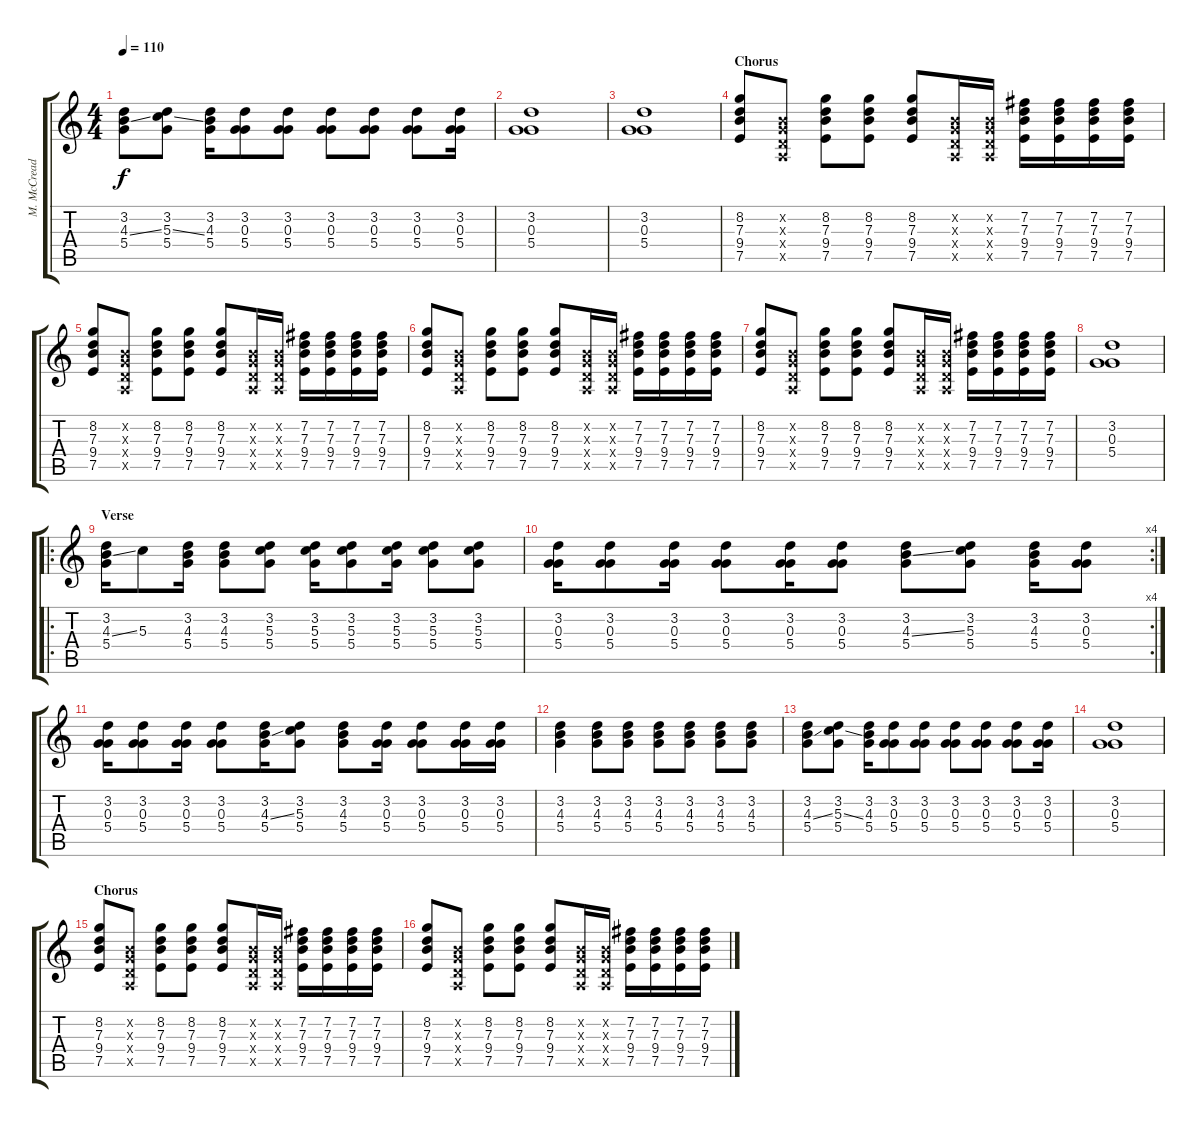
\track ("M. McCready" "M. McCread") {instrument electricguitarclean}
\staff {score tabs}
\tuning (E4 B3 G3 D3 A2 E2) {hide}
\ts (4 4)
\tempo 110
\clef g2
\ks c
(3.2 4.3{ss} 5.4).8{dy f} (3.2 5.3{ss} 5.4).8 (3.2 4.3 5.4).16 (3.2 0.3 5.4).8 (3.2 0.3 5.4).8 (3.2 0.3 5.4).8 (3.2 0.3 5.4).8 (3.2 0.3 5.4).8 (3.2 0.3 5.4).16 |
(3.2 0.3 5.4).1 |
(3.2 0.3 5.4).1 |
\section ("" "Chorus")
(8.2 7.3 9.4 7.5).8 (0.2{x} 0.3{x} 0.4{x} 0.5{x}).8 (8.2 7.3 9.4 7.5).8 (8.2 7.3 9.4 7.5).8 (8.2 7.3 9.4 7.5).8 (0.2{x} 0.3{x} 0.4{x} 0.5{x}).16 (0.2{x} 0.3{x} 0.4{x} 0.5{x}).16 (7.2 7.3 9.4 7.5).16 (7.2 7.3 9.4 7.5).16 (7.2 7.3 9.4 7.5).16 (7.2 7.3 9.4 7.5).16 |
(8.2 7.3 9.4 7.5).8 (0.2{x} 0.3{x} 0.4{x} 0.5{x}).8 (8.2 7.3 9.4 7.5).8 (8.2 7.3 9.4 7.5).8 (8.2 7.3 9.4 7.5).8 (0.2{x} 0.3{x} 0.4{x} 0.5{x}).16 (0.2{x} 0.3{x} 0.4{x} 0.5{x}).16 (7.2 7.3 9.4 7.5).16 (7.2 7.3 9.4 7.5).16 (7.2 7.3 9.4 7.5).16 (7.2 7.3 9.4 7.5).16 |
(8.2 7.3 9.4 7.5).8 (0.2{x} 0.3{x} 0.4{x} 0.5{x}).8 (8.2 7.3 9.4 7.5).8 (8.2 7.3 9.4 7.5).8 (8.2 7.3 9.4 7.5).8 (0.2{x} 0.3{x} 0.4{x} 0.5{x}).16 (0.2{x} 0.3{x} 0.4{x} 0.5{x}).16 (7.2 7.3 9.4 7.5).16 (7.2 7.3 9.4 7.5).16 (7.2 7.3 9.4 7.5).16 (7.2 7.3 9.4 7.5).16 |
(8.2 7.3 9.4 7.5).8 (0.2{x} 0.3{x} 0.4{x} 0.5{x}).8 (8.2 7.3 9.4 7.5).8 (8.2 7.3 9.4 7.5).8 (8.2 7.3 9.4 7.5).8 (0.2{x} 0.3{x} 0.4{x} 0.5{x}).16 (0.2{x} 0.3{x} 0.4{x} 0.5{x}).16 (7.2 7.3 9.4 7.5).16 (7.2 7.3 9.4 7.5).16 (7.2 7.3 9.4 7.5).16 (7.2 7.3 9.4 7.5).16 |
(3.2 0.3 5.4).1 |
\ro
\section ("" "Verse")
(3.2 4.3{ss} 5.4).16 5.3.8 (3.2 4.3 5.4).16 (3.2 4.3 5.4).8 (3.2 5.3 5.4).8 (3.2 5.3 5.4).16 (3.2 5.3 5.4).8 (3.2 5.3 5.4).16 (3.2 5.3 5.4).8 (3.2 5.3 5.4).8 |
\rc 4
(3.2 0.3 5.4).16 (3.2 0.3 5.4).8 (3.2 0.3 5.4).16 (3.2 0.3 5.4).8 (3.2 0.3 5.4).16 (3.2 0.3 5.4).8 (3.2 4.3{ss} 5.4).8 (3.2 5.3 5.4).8 (3.2 4.3 5.4).16 (3.2 0.3 5.4).8 |
(3.2 0.3 5.4).16 (3.2 0.3 5.4).8 (3.2 0.3 5.4).16 (3.2 0.3 5.4).8 (3.2 4.3{ss} 5.4).16 (3.2 5.3 5.4).8 (3.2 4.3 5.4).8 (3.2 0.3 5.4).16 (3.2 0.3 5.4).8 (3.2 0.3 5.4).16 (3.2 0.3 5.4).16 |
(3.2 4.3 5.4).4 (3.2 4.3 5.4).8 (3.2 4.3 5.4).8 (3.2 4.3 5.4).8 (3.2 4.3 5.4).8 (3.2 4.3 5.4).8 (3.2 4.3 5.4).8 |
(3.2 4.3{ss} 5.4).8 (3.2 5.3{ss} 5.4).8 (3.2 4.3 5.4).16 (3.2 0.3 5.4).8 (3.2 0.3 5.4).8 (3.2 0.3 5.4).8 (3.2 0.3 5.4).8 (3.2 0.3 5.4).8 (3.2 0.3 5.4).16 |
(3.2 0.3 5.4).1 |
\section ("" "Chorus")
(8.2 7.3 9.4 7.5).8 (0.2{x} 0.3{x} 0.4{x} 0.5{x}).8 (8.2 7.3 9.4 7.5).8 (8.2 7.3 9.4 7.5).8 (8.2 7.3 9.4 7.5).8 (0.2{x} 0.3{x} 0.4{x} 0.5{x}).16 (0.2{x} 0.3{x} 0.4{x} 0.5{x}).16 (7.2 7.3 9.4 7.5).16 (7.2 7.3 9.4 7.5).16 (7.2 7.3 9.4 7.5).16 (7.2 7.3 9.4 7.5).16 |
(8.2 7.3 9.4 7.5).8 (0.2{x} 0.3{x} 0.4{x} 0.5{x}).8 (8.2 7.3 9.4 7.5).8 (8.2 7.3 9.4 7.5).8 (8.2 7.3 9.4 7.5).8 (0.2{x} 0.3{x} 0.4{x} 0.5{x}).16 (0.2{x} 0.3{x} 0.4{x} 0.5{x}).16 (7.2 7.3 9.4 7.5).16 (7.2 7.3 9.4 7.5).16 (7.2 7.3 9.4 7.5).16 (7.2 7.3 9.4 7.5).16
